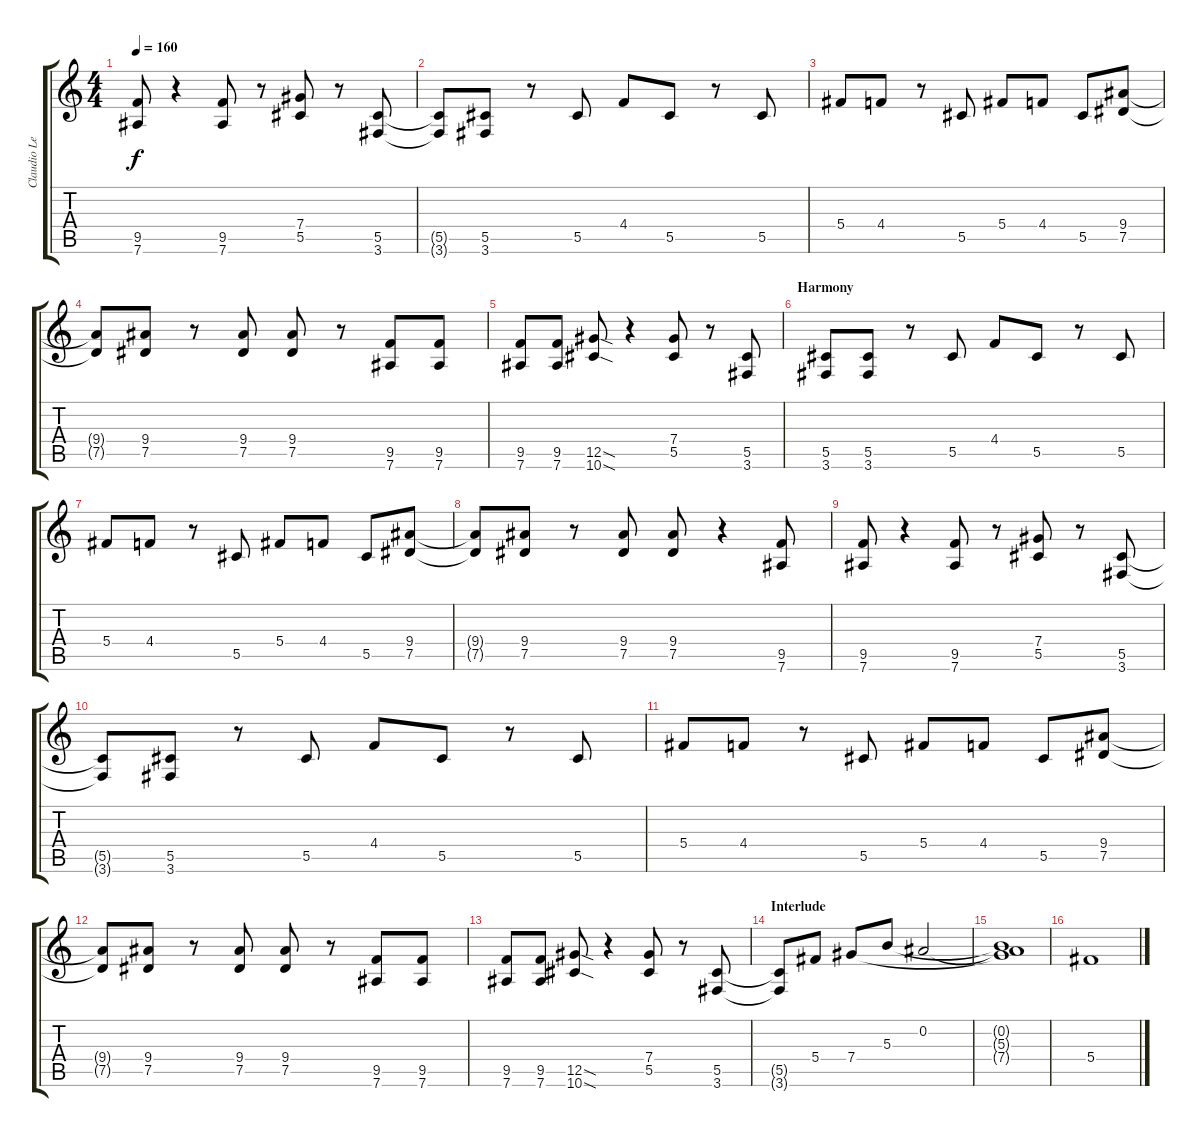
\track ("Claudio Lead" "Claudio Le") {instrument distortionguitar}
\staff {score tabs}
\tuning (Eb4 Bb3 Gb3 Db3 Ab2 Eb2) {hide}
\ts (4 4)
\tempo 160
\clef g2
\ks c
(9.5 7.6).8{dy f} r.4 (9.5 7.6).8 r.8 (7.4 5.5).8 r.8 (5.5 3.6).8 |
(5.5{t} 3.6{t}).8 (5.5 3.6).8 r.8 5.5.8 4.4.8 5.5.8 r.8 5.5.8 |
5.4.8 4.4.8 r.8 5.5.8 5.4.8 4.4.8 5.5.8 (9.4 7.5).8 |
(9.4{t} 7.5{t}).8 (9.4 7.5).8 r.8 (9.4 7.5).8 (9.4 7.5).8 r.8 (9.5 7.6).8 (9.5 7.6).8 |
(9.5 7.6).8 (9.5 7.6).8 (12.5{sod} 10.6{sod}).8 r.4 (7.4 5.5).8 r.8 (5.5 3.6).8 |
\section ("" "Harmony")
(5.5 3.6).8 (5.5 3.6).8 r.8 5.5.8 4.4.8 5.5.8 r.8 5.5.8 |
5.4.8 4.4.8 r.8 5.5.8 5.4.8 4.4.8 5.5.8 (9.4 7.5).8 |
(9.4{t} 7.5{t}).8 (9.4 7.5).8 r.8 (9.4 7.5).8 (9.4 7.5).8 r.4 (9.5 7.6).8 |
(9.5 7.6).8 r.4 (9.5 7.6).8 r.8 (7.4 5.5).8 r.8 (5.5 3.6).8 |
(5.5{t} 3.6{t}).8 (5.5 3.6).8 r.8 5.5.8 4.4.8 5.5.8 r.8 5.5.8 |
5.4.8 4.4.8 r.8 5.5.8 5.4.8 4.4.8 5.5.8 (9.4 7.5).8 |
(9.4{t} 7.5{t}).8 (9.4 7.5).8 r.8 (9.4 7.5).8 (9.4 7.5).8 r.8 (9.5 7.6).8 (9.5 7.6).8 |
(9.5 7.6).8 (9.5 7.6).8 (12.5{sod} 10.6{sod}).8 r.4 (7.4 5.5).8 r.8 (5.5 3.6).8 |
\section ("" "Interlude")
(5.5{t} 3.6{t}).8 5.4.8{instrument acousticguitarnylon} 7.4.8 5.3.8 0.2.2 |
(0.2{t} 5.3{t} 7.4{t}).1 |
5.4.1
